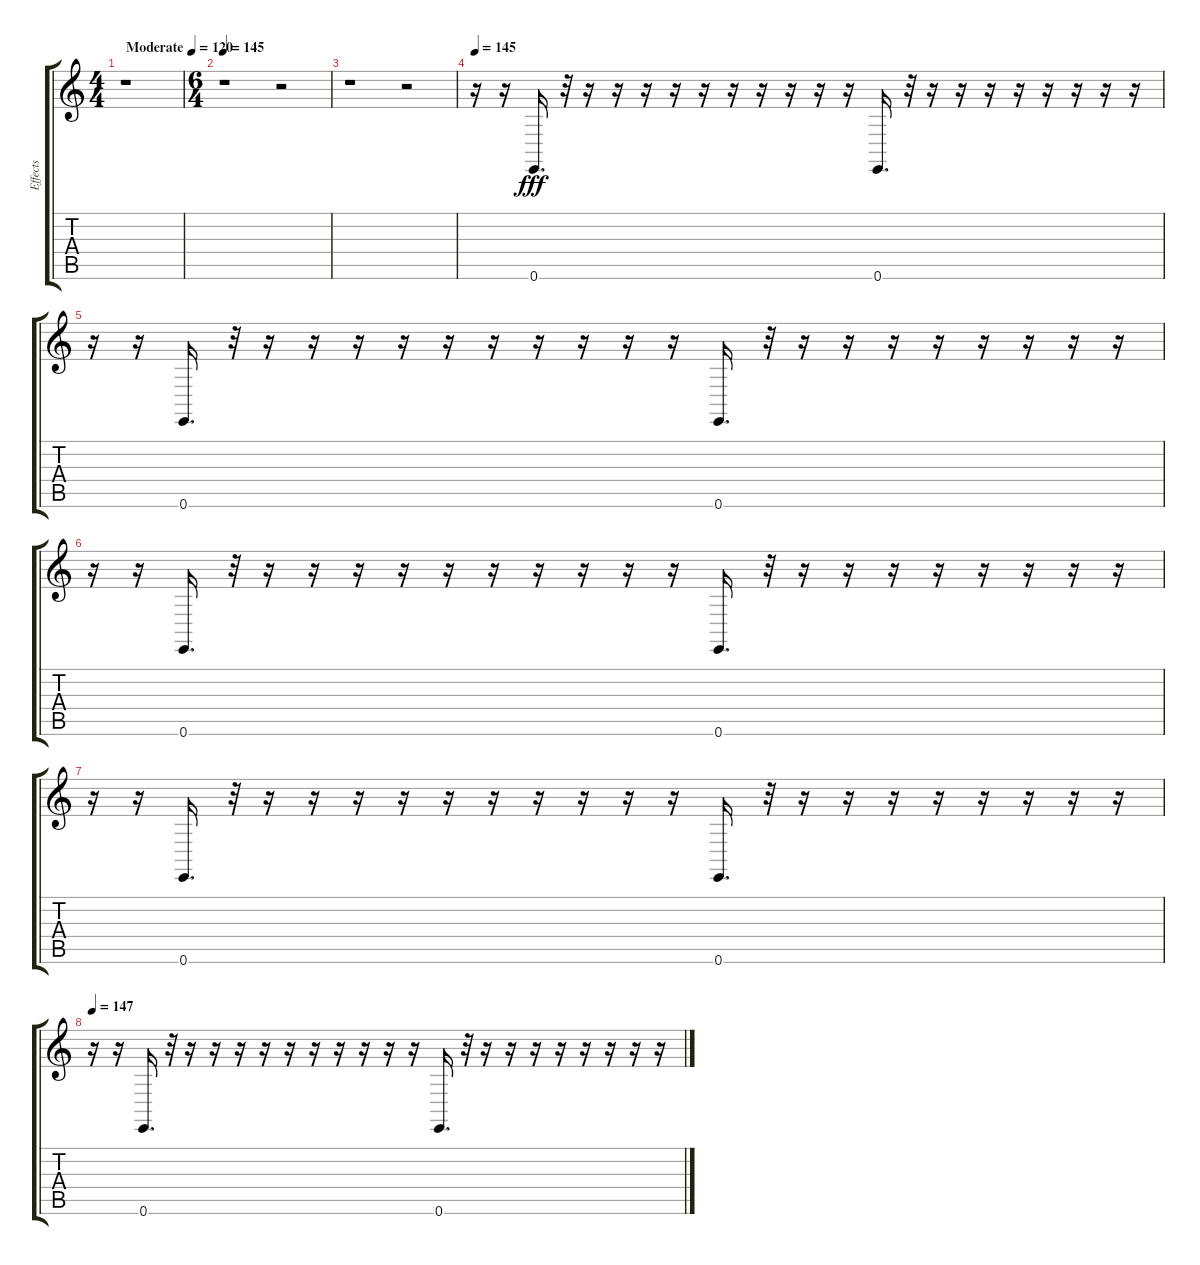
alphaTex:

\track ("Effects" "Effects") {instrument guitarfretnoise}
\staff {score tabs}
\tuning (E4 B3 G3 D3 A2 E2) {hide}
\ts (4 4)
\tempo (120 "Moderate")
\clef g2
\ks c
r.1{dy fff instrument guitarfretnoise} |
\ts (6 4)
\tempo 145
r.1 r.2 |
r.1 r.2 |
\tempo 145
r.16 r.16 0.6.16{d} r.32 r.16 r.16 r.16 r.16 r.16 r.16 r.16 r.16 r.16 r.16 0.6.16{d} r.32 r.16 r.16 r.16 r.16 r.16 r.16 r.16 r.16 |
r.16 r.16 0.6.16{d} r.32 r.16 r.16 r.16 r.16 r.16 r.16 r.16 r.16 r.16 r.16 0.6.16{d} r.32 r.16 r.16 r.16 r.16 r.16 r.16 r.16 r.16 |
r.16 r.16 0.6.16{d} r.32 r.16 r.16 r.16 r.16 r.16 r.16 r.16 r.16 r.16 r.16 0.6.16{d} r.32 r.16 r.16 r.16 r.16 r.16 r.16 r.16 r.16 |
r.16 r.16 0.6.16{d} r.32 r.16 r.16 r.16 r.16 r.16 r.16 r.16 r.16 r.16 r.16 0.6.16{d} r.32 r.16 r.16 r.16 r.16 r.16 r.16 r.16 r.16 |
\tempo 147
r.16 r.16 0.6.16{d} r.32 r.16 r.16 r.16 r.16 r.16 r.16 r.16 r.16 r.16 r.16 0.6.16{d} r.32 r.16 r.16 r.16 r.16 r.16 r.16 r.16 r.16
